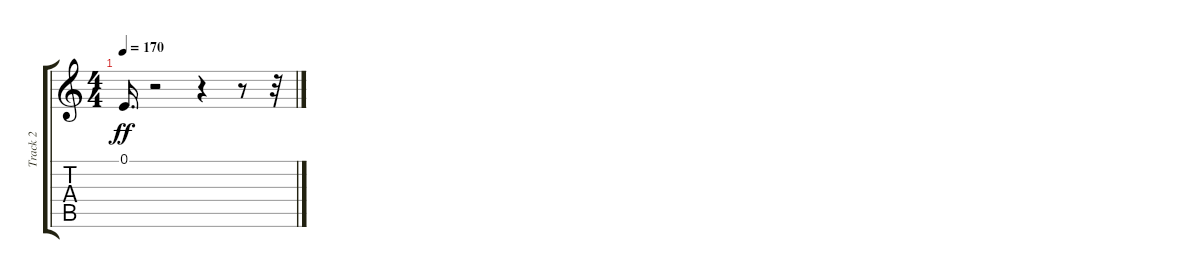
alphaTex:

\track ("Track 2" "Track 2") {instrument fx4atmosphere}
\staff {score tabs}
\tuning (E4 B3 G3 D3 A2 E2) {hide}
\ts (4 4)
\tempo 170
\clef g2
\ks c
0.1.16{d dy ff} r.2 r.4 r.8 r.32
